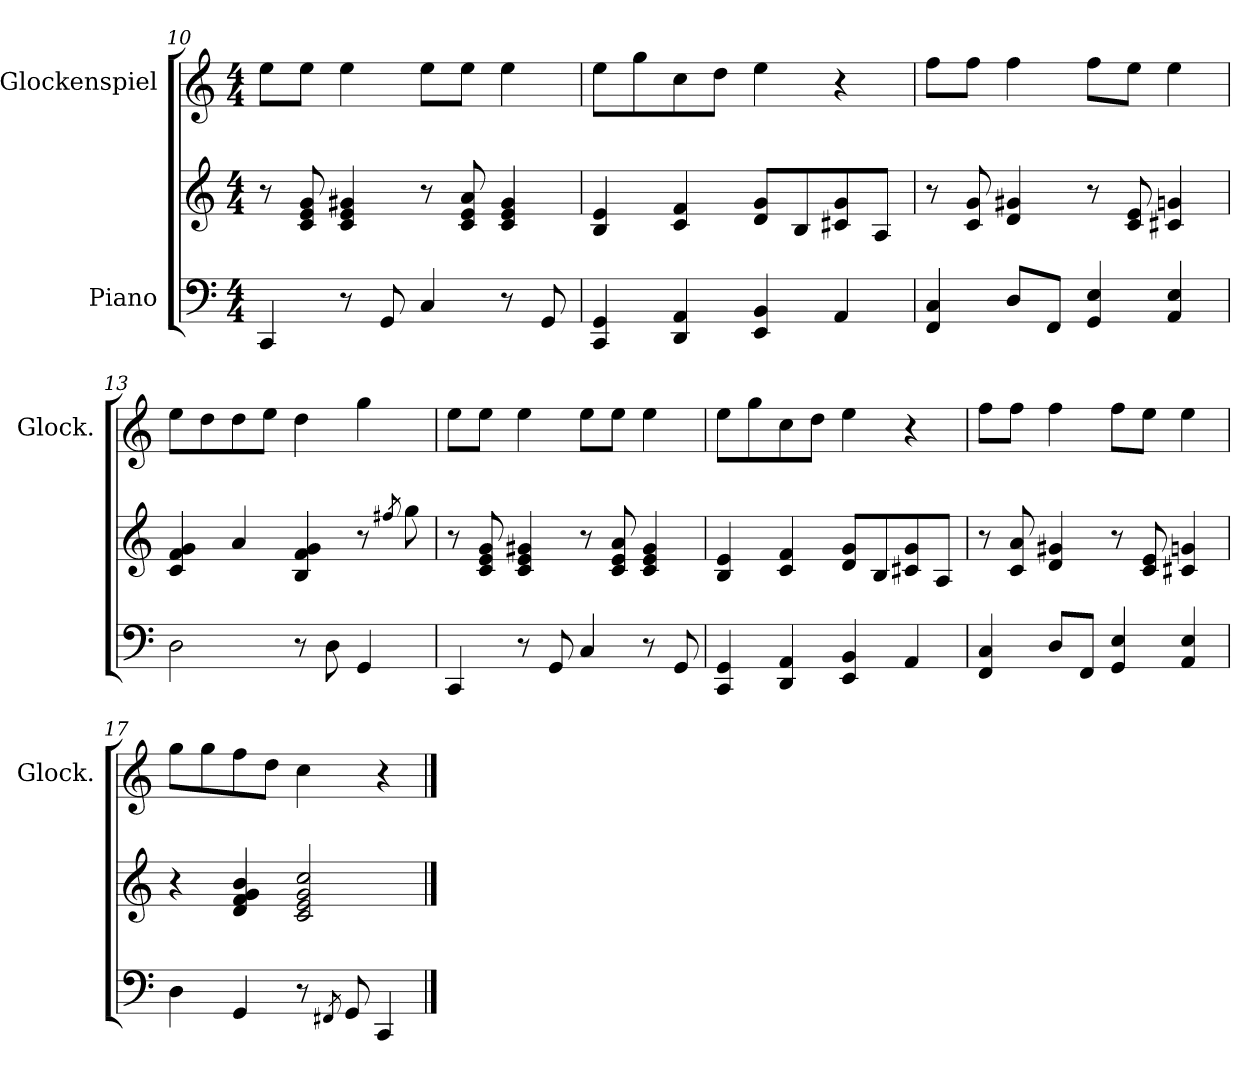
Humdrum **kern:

**kern	**kern	**kern
*part2	*part2	*part1
*staff3	*staff2	*staff1
*I"Piano	*	*I"Glockenspiel
*	*	*I'Glock.
!!LO:LB:g=z
*clefF4	*clefG2	*clefG2
*	*	*ITrd-14c-24
*k[]	*k[]	*k[]
*M4/4	*M4/4	*M4/4
=10	=10	=10
4CC/	8r	8eeee\L
.	8c/ 8e/ 8g/	8eeee\J
8r	4c/ 4e/ 4g#X/	4eeee\
8GG/	.	.
4C/	8r	8eeee\L
.	8c/ 8e/ 8a/	8eeee\J
8r	4c/ 4e/ 4g#/	4eeee\
8GG/	.	.
=11	=11	=11
4CC/ 4GG/	4B/ 4e/	8eeee\L
.	.	8gggg\
4DD/ 4AA/	4c/ 4f/	8cccc\
.	.	8dddd\J
4EE/ 4BB/	8d/ 8g/L	4eeee\
.	8B/	.
4AA/	8c#X/ 8g/	4r
.	8A/J	.
=12	=12	=12
4FF/ 4C/	8r	8ffff\L
.	8c/ 8g/	8ffff\J
8D/L	4d/ 4g#X/	4ffff\
8FF/J	.	.
4GG/ 4E/	8r	8ffff\L
.	8c/ 8e/	8eeee\J
4AA/ 4E/	4c#X/ 4gn/	4eeee\
=13	=13	=13
2D\	4c/ 4f/ 4g/	8eeee\L
.	.	8dddd\
.	4a/	8dddd\
.	.	8eeee\J
8r	4B/ 4f/ 4g/	4dddd\
8D\	.	.
4GG/	8r	4gggg\
.	8qff#X/	.
.	8gg\	.
!!LO:LB:g=z
=14	=14	=14
4CC/	8r	8eeee\L
.	8c/ 8e/ 8g/	8eeee\J
8r	4c/ 4e/ 4g#X/	4eeee\
8GG/	.	.
4C/	8r	8eeee\L
.	8c/ 8e/ 8a/	8eeee\J
8r	4c/ 4e/ 4g#/	4eeee\
8GG/	.	.
=15	=15	=15
4CC/ 4GG/	4B/ 4e/	8eeee\L
.	.	8gggg\
4DD/ 4AA/	4c/ 4f/	8cccc\
.	.	8dddd\J
4EE/ 4BB/	8d/ 8g/L	4eeee\
.	8B/	.
4AA/	8c#X/ 8g/	4r
.	8A/J	.
=16	=16	=16
4FF/ 4C/	8r	8ffff\L
.	8c/ 8a/	8ffff\J
8D/L	4d/ 4g#X/	4ffff\
8FF/J	.	.
4GG/ 4E/	8r	8ffff\L
.	8c/ 8e/	8eeee\J
4AA/ 4E/	4c#X/ 4gn/	4eeee\
=17	=17	=17
4D\	4r	8gggg\L
.	.	8gggg\
4GG/	4d/ 4f/ 4g/ 4b/	8ffff\
.	.	8dddd\J
8r	2c/ 2e/ 2g/ 2cc/	4cccc\
8qFF#X/	.	.
8GG/	.	.
4CC/	.	4r
==	==	==
*-	*-	*-
